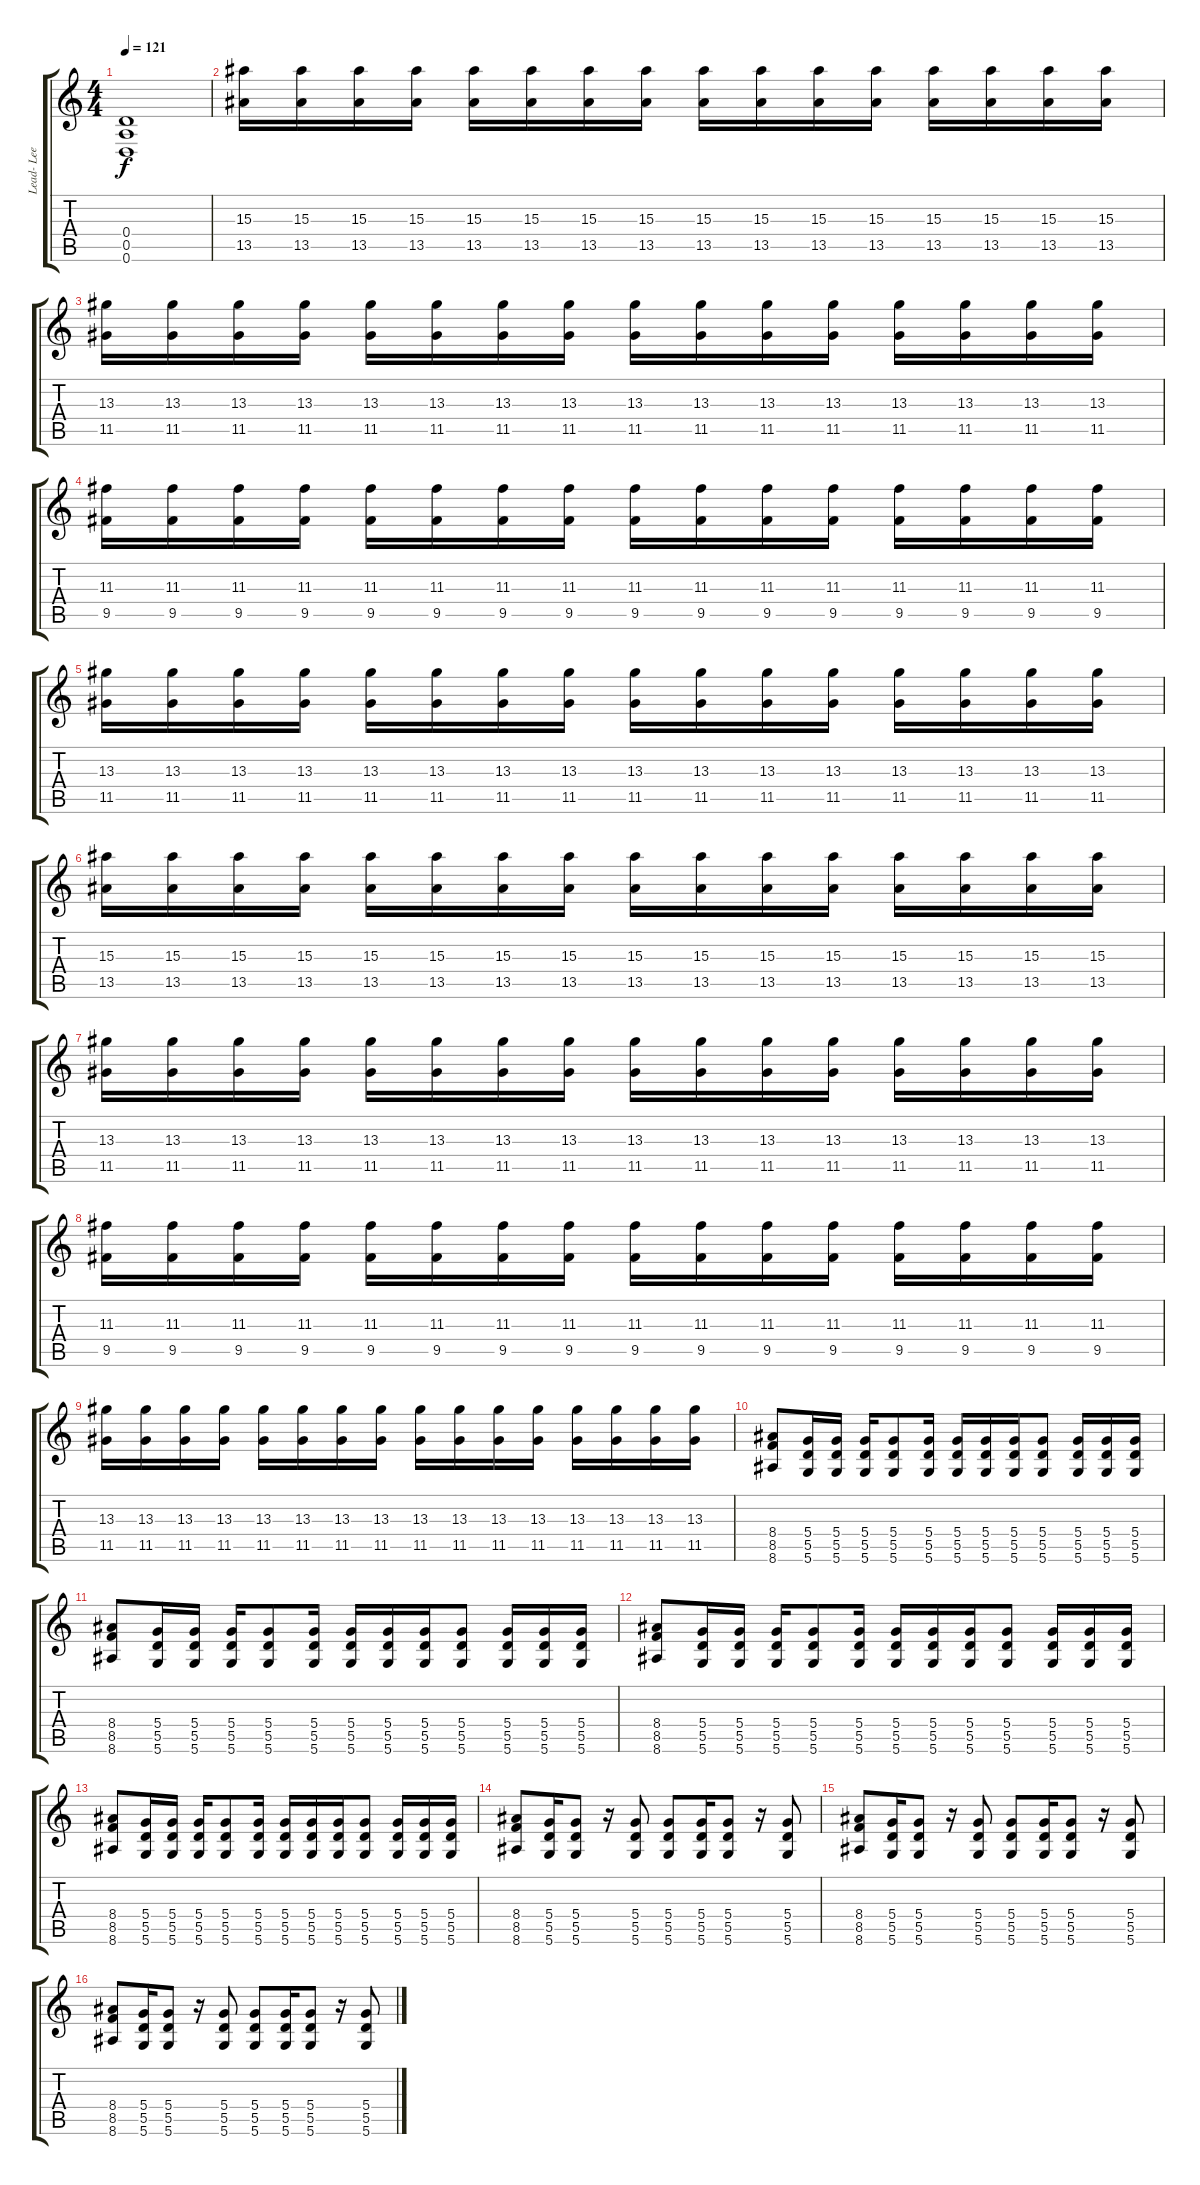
\track ("Lead- Lee" "Lead- Lee") {instrument distortionguitar}
\staff {score tabs}
\tuning (E4 B3 G3 D3 A2 D2) {hide}
\ts (4 4)
\tempo 121
\clef g2
\ks c
(0.4 0.5 0.6).1{dy f} |
(15.3 13.5).16 (15.3 13.5).16 (15.3 13.5).16 (15.3 13.5).16 (15.3 13.5).16 (15.3 13.5).16 (15.3 13.5).16 (15.3 13.5).16 (15.3 13.5).16 (15.3 13.5).16 (15.3 13.5).16 (15.3 13.5).16 (15.3 13.5).16 (15.3 13.5).16 (15.3 13.5).16 (15.3 13.5).16 |
(13.3 11.5).16 (13.3 11.5).16 (13.3 11.5).16 (13.3 11.5).16 (13.3 11.5).16 (13.3 11.5).16 (13.3 11.5).16 (13.3 11.5).16 (13.3 11.5).16 (13.3 11.5).16 (13.3 11.5).16 (13.3 11.5).16 (13.3 11.5).16 (13.3 11.5).16 (13.3 11.5).16 (13.3 11.5).16 |
(11.3 9.5).16 (11.3 9.5).16 (11.3 9.5).16 (11.3 9.5).16 (11.3 9.5).16 (11.3 9.5).16 (11.3 9.5).16 (11.3 9.5).16 (11.3 9.5).16 (11.3 9.5).16 (11.3 9.5).16 (11.3 9.5).16 (11.3 9.5).16 (11.3 9.5).16 (11.3 9.5).16 (11.3 9.5).16 |
(13.3 11.5).16 (13.3 11.5).16 (13.3 11.5).16 (13.3 11.5).16 (13.3 11.5).16 (13.3 11.5).16 (13.3 11.5).16 (13.3 11.5).16 (13.3 11.5).16 (13.3 11.5).16 (13.3 11.5).16 (13.3 11.5).16 (13.3 11.5).16 (13.3 11.5).16 (13.3 11.5).16 (13.3 11.5).16 |
(15.3 13.5).16 (15.3 13.5).16 (15.3 13.5).16 (15.3 13.5).16 (15.3 13.5).16 (15.3 13.5).16 (15.3 13.5).16 (15.3 13.5).16 (15.3 13.5).16 (15.3 13.5).16 (15.3 13.5).16 (15.3 13.5).16 (15.3 13.5).16 (15.3 13.5).16 (15.3 13.5).16 (15.3 13.5).16 |
(13.3 11.5).16 (13.3 11.5).16 (13.3 11.5).16 (13.3 11.5).16 (13.3 11.5).16 (13.3 11.5).16 (13.3 11.5).16 (13.3 11.5).16 (13.3 11.5).16 (13.3 11.5).16 (13.3 11.5).16 (13.3 11.5).16 (13.3 11.5).16 (13.3 11.5).16 (13.3 11.5).16 (13.3 11.5).16 |
(11.3 9.5).16 (11.3 9.5).16 (11.3 9.5).16 (11.3 9.5).16 (11.3 9.5).16 (11.3 9.5).16 (11.3 9.5).16 (11.3 9.5).16 (11.3 9.5).16 (11.3 9.5).16 (11.3 9.5).16 (11.3 9.5).16 (11.3 9.5).16 (11.3 9.5).16 (11.3 9.5).16 (11.3 9.5).16 |
(13.3 11.5).16 (13.3 11.5).16 (13.3 11.5).16 (13.3 11.5).16 (13.3 11.5).16 (13.3 11.5).16 (13.3 11.5).16 (13.3 11.5).16 (13.3 11.5).16 (13.3 11.5).16 (13.3 11.5).16 (13.3 11.5).16 (13.3 11.5).16 (13.3 11.5).16 (13.3 11.5).16 (13.3 11.5).16 |
(8.4 8.5 8.6).8 (5.4 5.5 5.6).16 (5.4 5.5 5.6).16 (5.4 5.5 5.6).16 (5.4 5.5 5.6).8 (5.4 5.5 5.6).16 (5.4 5.5 5.6).16 (5.4 5.5 5.6).16 (5.4 5.5 5.6).16 (5.4 5.5 5.6).8 (5.4 5.5 5.6).16 (5.4 5.5 5.6).16 (5.4 5.5 5.6).16 |
(8.4 8.5 8.6).8 (5.4 5.5 5.6).16 (5.4 5.5 5.6).16 (5.4 5.5 5.6).16 (5.4 5.5 5.6).8 (5.4 5.5 5.6).16 (5.4 5.5 5.6).16 (5.4 5.5 5.6).16 (5.4 5.5 5.6).16 (5.4 5.5 5.6).8 (5.4 5.5 5.6).16 (5.4 5.5 5.6).16 (5.4 5.5 5.6).16 |
(8.4 8.5 8.6).8 (5.4 5.5 5.6).16 (5.4 5.5 5.6).16 (5.4 5.5 5.6).16 (5.4 5.5 5.6).8 (5.4 5.5 5.6).16 (5.4 5.5 5.6).16 (5.4 5.5 5.6).16 (5.4 5.5 5.6).16 (5.4 5.5 5.6).8 (5.4 5.5 5.6).16 (5.4 5.5 5.6).16 (5.4 5.5 5.6).16 |
(8.4 8.5 8.6).8 (5.4 5.5 5.6).16 (5.4 5.5 5.6).16 (5.4 5.5 5.6).16 (5.4 5.5 5.6).8 (5.4 5.5 5.6).16 (5.4 5.5 5.6).16 (5.4 5.5 5.6).16 (5.4 5.5 5.6).16 (5.4 5.5 5.6).8 (5.4 5.5 5.6).16 (5.4 5.5 5.6).16 (5.4 5.5 5.6).16 |
(8.4 8.5 8.6).8 (5.4 5.5 5.6).16 (5.4 5.5 5.6).8 r.16 (5.4 5.5 5.6).8 (5.4 5.5 5.6).8 (5.4 5.5 5.6).16 (5.4 5.5 5.6).8 r.16 (5.4 5.5 5.6).8 |
(8.4 8.5 8.6).8 (5.4 5.5 5.6).16 (5.4 5.5 5.6).8 r.16 (5.4 5.5 5.6).8 (5.4 5.5 5.6).8 (5.4 5.5 5.6).16 (5.4 5.5 5.6).8 r.16 (5.4 5.5 5.6).8 |
(8.4 8.5 8.6).8 (5.4 5.5 5.6).16 (5.4 5.5 5.6).8 r.16 (5.4 5.5 5.6).8 (5.4 5.5 5.6).8 (5.4 5.5 5.6).16 (5.4 5.5 5.6).8 r.16 (5.4 5.5 5.6).8
